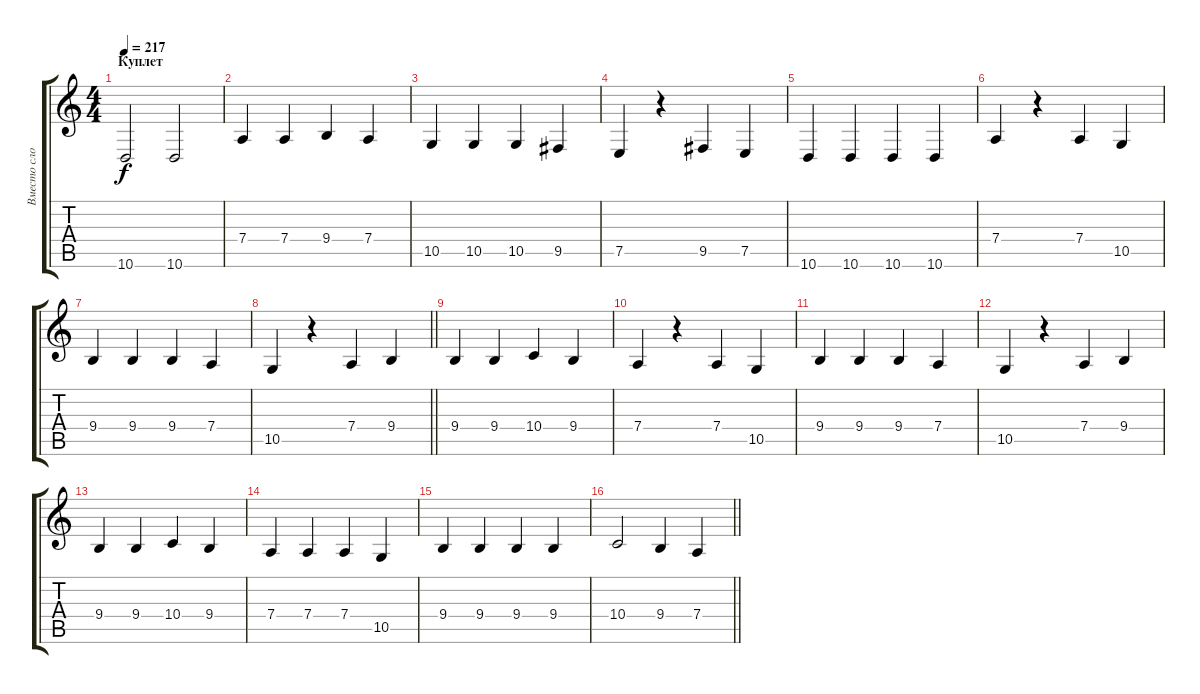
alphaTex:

\track ("Вместо слов" "Вместо сло") {instrument fx5brightness}
\staff {score tabs}
\tuning (E4 B3 G3 D3 A2 E2) {hide}
\ts (4 4)
\section ("" "Куплет")
\tempo 217
\clef g2
\ks c
10.6.2{dy f} 10.6.2 |
7.4.4 7.4.4 9.4.4 7.4.4 |
10.5.4 10.5.4 10.5.4 9.5.4 |
7.5.4 r.4 9.5.4 7.5.4 |
10.6.4 10.6.4 10.6.4 10.6.4 |
7.4.4 r.4 7.4.4 10.5.4 |
9.4.4 9.4.4 9.4.4 7.4.4 |
\barLineRight lightlight
10.5.4 r.4 7.4.4 9.4.4 |
9.4.4 9.4.4 10.4.4 9.4.4 |
7.4.4 r.4 7.4.4 10.5.4 |
9.4.4 9.4.4 9.4.4 7.4.4 |
10.5.4 r.4 7.4.4 9.4.4 |
9.4.4 9.4.4 10.4.4 9.4.4 |
7.4.4 7.4.4 7.4.4 10.5.4 |
9.4.4 9.4.4 9.4.4 9.4.4 |
\barLineRight lightlight
10.4.2 9.4.4 7.4.4
